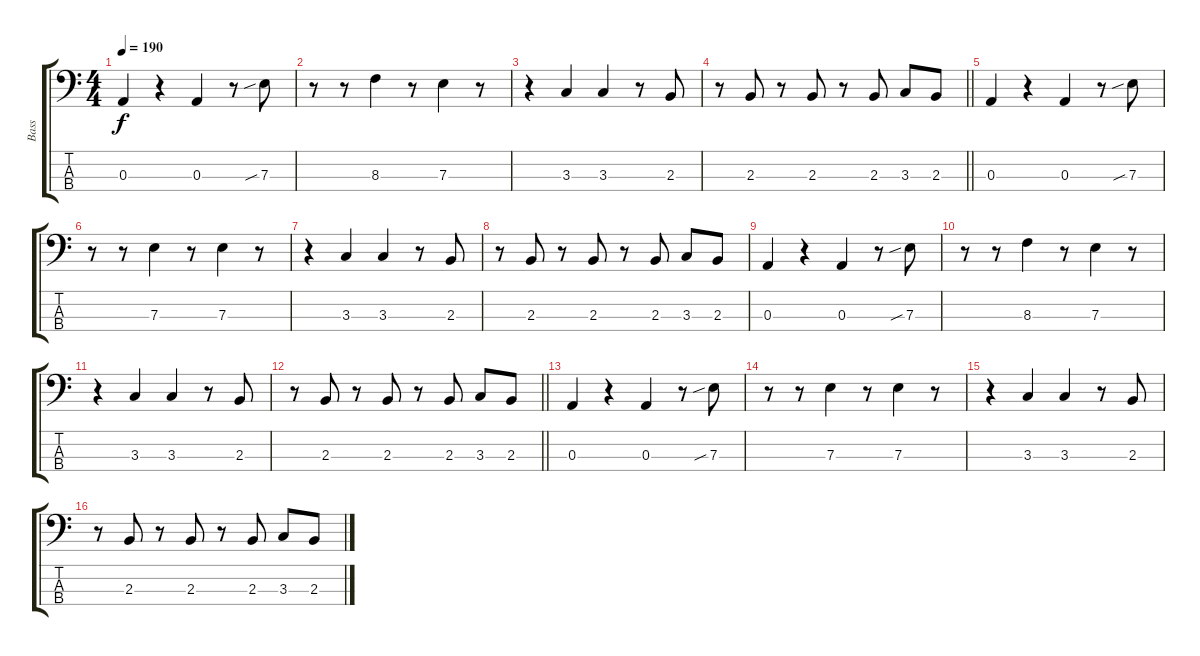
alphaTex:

\track ("Bass" "Bass") {instrument electricbassfinger}
\staff {score tabs}
\tuning (G2 D2 A1 E1) {hide}
\ts (4 4)
\tempo 190
\clef f4
\ks c
0.3.4{dy f} r.4 0.3.4 r.8 7.3{sib}.8 |
r.8 r.8 8.3.4 r.8 7.3.4 r.8 |
r.4 3.3.4 3.3.4 r.8 2.3.8 |
\barLineRight lightlight
r.8 2.3.8 r.8 2.3.8 r.8 2.3.8 3.3.8 2.3.8 |
0.3.4 r.4 0.3.4 r.8 7.3{sib}.8 |
r.8 r.8 7.3.4 r.8 7.3.4 r.8 |
r.4 3.3.4 3.3.4 r.8 2.3.8 |
r.8 2.3.8 r.8 2.3.8 r.8 2.3.8 3.3.8 2.3.8 |
0.3.4 r.4 0.3.4 r.8 7.3{sib}.8 |
r.8 r.8 8.3.4 r.8 7.3.4 r.8 |
r.4 3.3.4 3.3.4 r.8 2.3.8 |
\barLineRight lightlight
r.8 2.3.8 r.8 2.3.8 r.8 2.3.8 3.3.8 2.3.8 |
0.3.4 r.4 0.3.4 r.8 7.3{sib}.8 |
r.8 r.8 7.3.4 r.8 7.3.4 r.8 |
r.4 3.3.4 3.3.4 r.8 2.3.8 |
r.8 2.3.8 r.8 2.3.8 r.8 2.3.8 3.3.8 2.3.8
